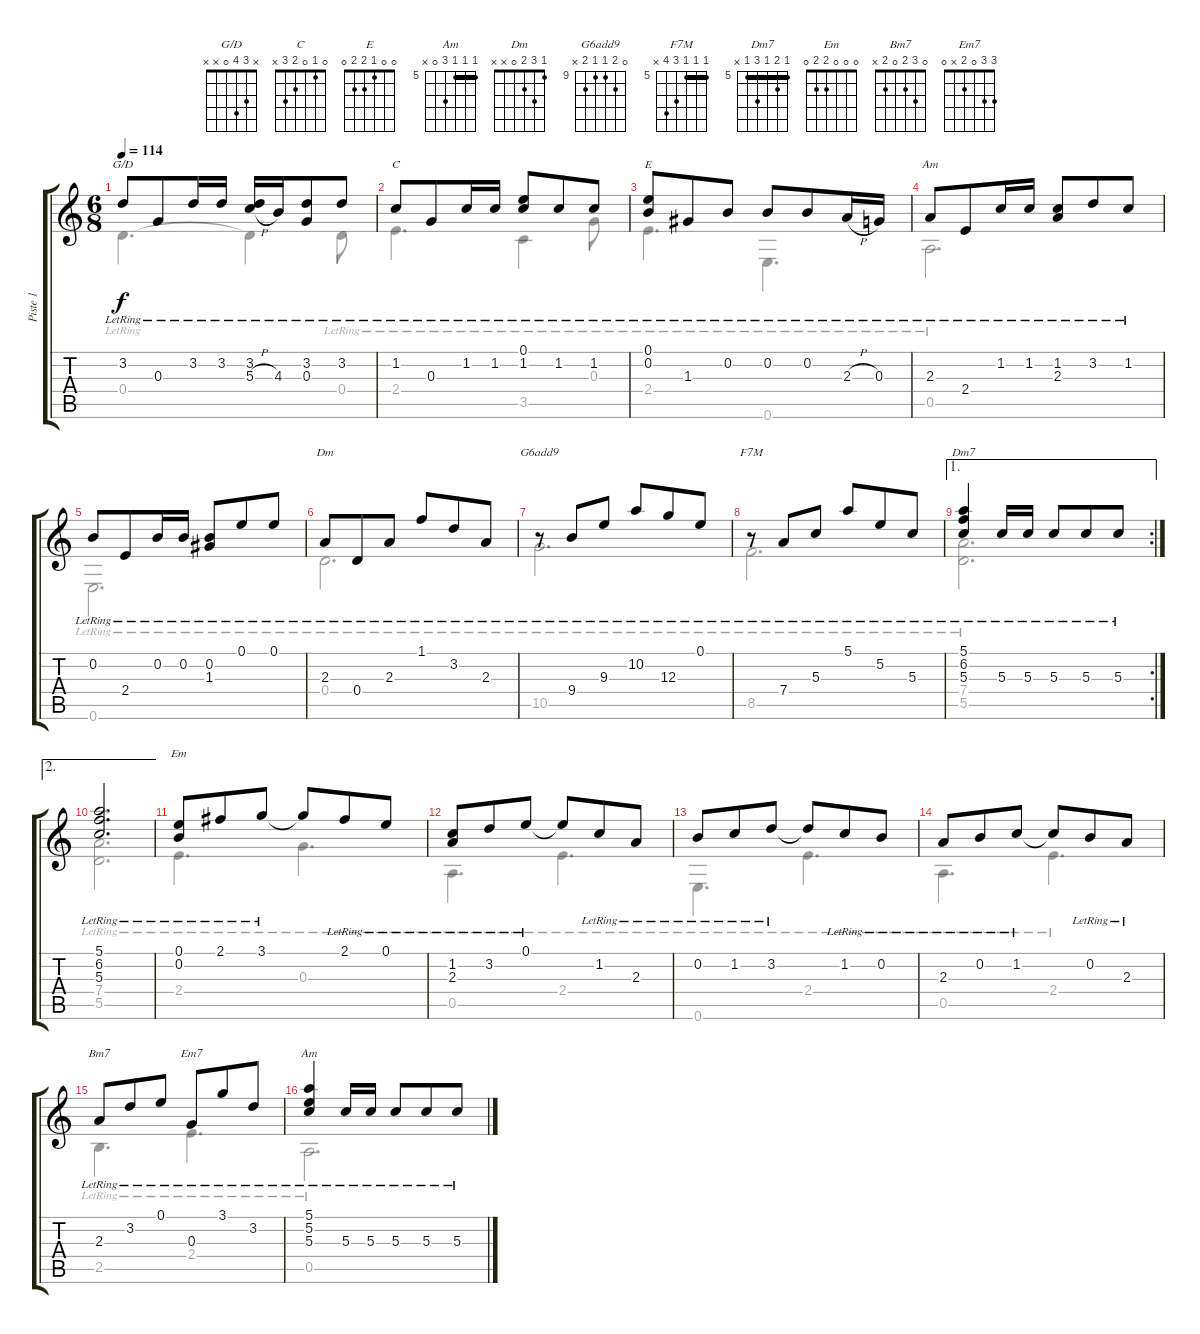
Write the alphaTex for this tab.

\track ("Piste 1" "Piste 1") {instrument acousticguitarsteel}
\staff {score tabs}
\tuning (E4 B3 G3 D3 A2 E2) {hide}
\chord ("G/D" x 3 4 0 x x)
\chord ("C" 0 1 0 2 3 x)
\chord ("E" 0 0 1 2 2 0)
\chord ("Am" 0 1 2 2 0 x)
\chord ("Dm" 1 3 2 0 x x)
\chord ("G6add9" 0 10 9 9 10 x) {firstfret 9}
\chord ("F7M" 5 5 5 7 8 x) {firstfret 5 barre 5}
\chord ("Dm7" 5 6 5 7 5 x) {firstfret 5 barre 5}
\chord ("Em" 0 0 0 2 2 0)
\chord ("Bm7" 0 3 2 0 2 x)
\chord ("Em7" 3 3 0 2 x 0)
\chord ("Am" 5 5 5 7 0 x) {firstfret 5 barre 5}
\voice
\ts (6 8)
\tempo 114
\clef g2
\ks c
3.2{lr}.8{ch "G/D" dy f} 0.3{lr}.8 3.2{lr}.16 3.2{lr}.16 (3.2{lr} 5.3{h lr}).16 4.3{lr}.16 (3.2{lr} 0.3{lr}).8 3.2{lr}.8 |
1.2{lr}.8{ch "C"} 0.3{lr}.8 1.2{lr}.16 1.2{lr}.16 (0.1{lr} 1.2{lr}).8 1.2{lr}.8 1.2{lr}.8 |
(0.1{lr} 0.2{lr}).8{ch "E"} 1.3{lr}.8 0.2{lr}.8 0.2{lr}.8 0.2{lr}.8 2.3{h lr}.16 0.3{lr}.16 |
2.3{lr}.8{ch "Am"} 2.4{lr}.8 1.2{lr}.16 1.2{lr}.16 (1.2{lr} 2.3{lr}).8 3.2{lr}.8 1.2{lr}.8 |
0.2{lr}.8 2.4{lr}.8 0.2{lr}.16 0.2{lr}.16 (0.2{lr} 1.3{lr}).8 0.1{lr}.8 0.1{lr}.8 |
2.3{lr}.8{ch "Dm"} 0.4{lr}.8 2.3{lr}.8 1.1{lr}.8 3.2{lr}.8 2.3{lr}.8 |
r.8{ch "G6add9"} 9.4{lr}.8 9.3{lr}.8 10.2{lr}.8 12.3{lr}.8 0.1{lr}.8 |
r.8{ch "F7M"} 7.4{lr}.8 5.3{lr}.8 5.1{lr}.8 5.2{lr}.8 5.3{lr}.8 |
\ae 1
\rc 2
(5.1{lr} 6.2{lr} 5.3{lr}).4{ch "Dm7"} 5.3{lr}.16 5.3{lr}.16 5.3{lr}.8 5.3{lr}.8 5.3{lr}.8 |
\ae 2
(5.1{lr} 6.2{lr} 5.3{lr}).2{d beam Up} |
(0.1{lr} 0.2{lr}).8{ch "Em" beam Up} 2.1{lr}.8{beam Up} 3.1{lr}.8{beam Up} 3.1{t}.8{beam Up} 2.1{lr}.8{beam Up} 0.1{lr}.8{beam Up} |
(1.2{lr} 2.3{lr}).8{beam Up} 3.2{lr}.8{beam Up} 0.1{lr}.8{beam Up} 0.1{t}.8{beam Up} 1.2{lr}.8{beam Up} 2.3{lr}.8{beam Up} |
0.2{lr}.8{beam Up} 1.2{lr}.8{beam Up} 3.2{lr}.8{beam Up} 3.2{t}.8{beam Up} 1.2{lr}.8{beam Up} 0.2{lr}.8{beam Up} |
2.3{lr}.8 0.2{lr}.8 1.2{lr}.8 1.2{t}.8 0.2{lr}.8 2.3{lr}.8 |
2.3{lr}.8{ch "Bm7"} 3.2{lr}.8 0.1{lr}.8 0.3{lr}.8{ch "Em7"} 3.1{lr}.8 3.2{lr}.8 |
(5.1{lr} 5.2{lr} 5.3{lr}).4{ch "Am"} 5.3{lr}.16 5.3{lr}.16 5.3{lr}.8 5.3{lr}.8 5.3{lr}.8
\voice
\clef g2
\ottava regular
\simile none
\ks c
0.4{lr}.4{d dy f} 0.4{t}.4 0.4{lr}.8 |
2.4{lr}.4{d} 3.5{lr}.4 0.3{lr}.8 |
2.4{lr}.4{d} 0.6{lr}.4{d} |
0.5{lr}.2{d} |
0.6{lr}.2{d} |
0.4{lr}.2{d} |
10.5{lr}.2{d} |
8.5{lr}.2{d} |
(7.4{lr} 5.5{lr}).2{d} |
(7.4{lr} 5.5{lr}).2{d} |
2.4{lr}.4{d} 0.3{lr}.4{d} |
0.5{lr}.4{d} 2.4{lr}.4{d} |
0.6{lr}.4{d} 2.4{lr}.4{d} |
0.5{lr}.4{d} 2.4{lr}.4{d} |
2.5{lr}.4{d} 2.4{lr}.4{d} |
0.5{lr}.2{d}
